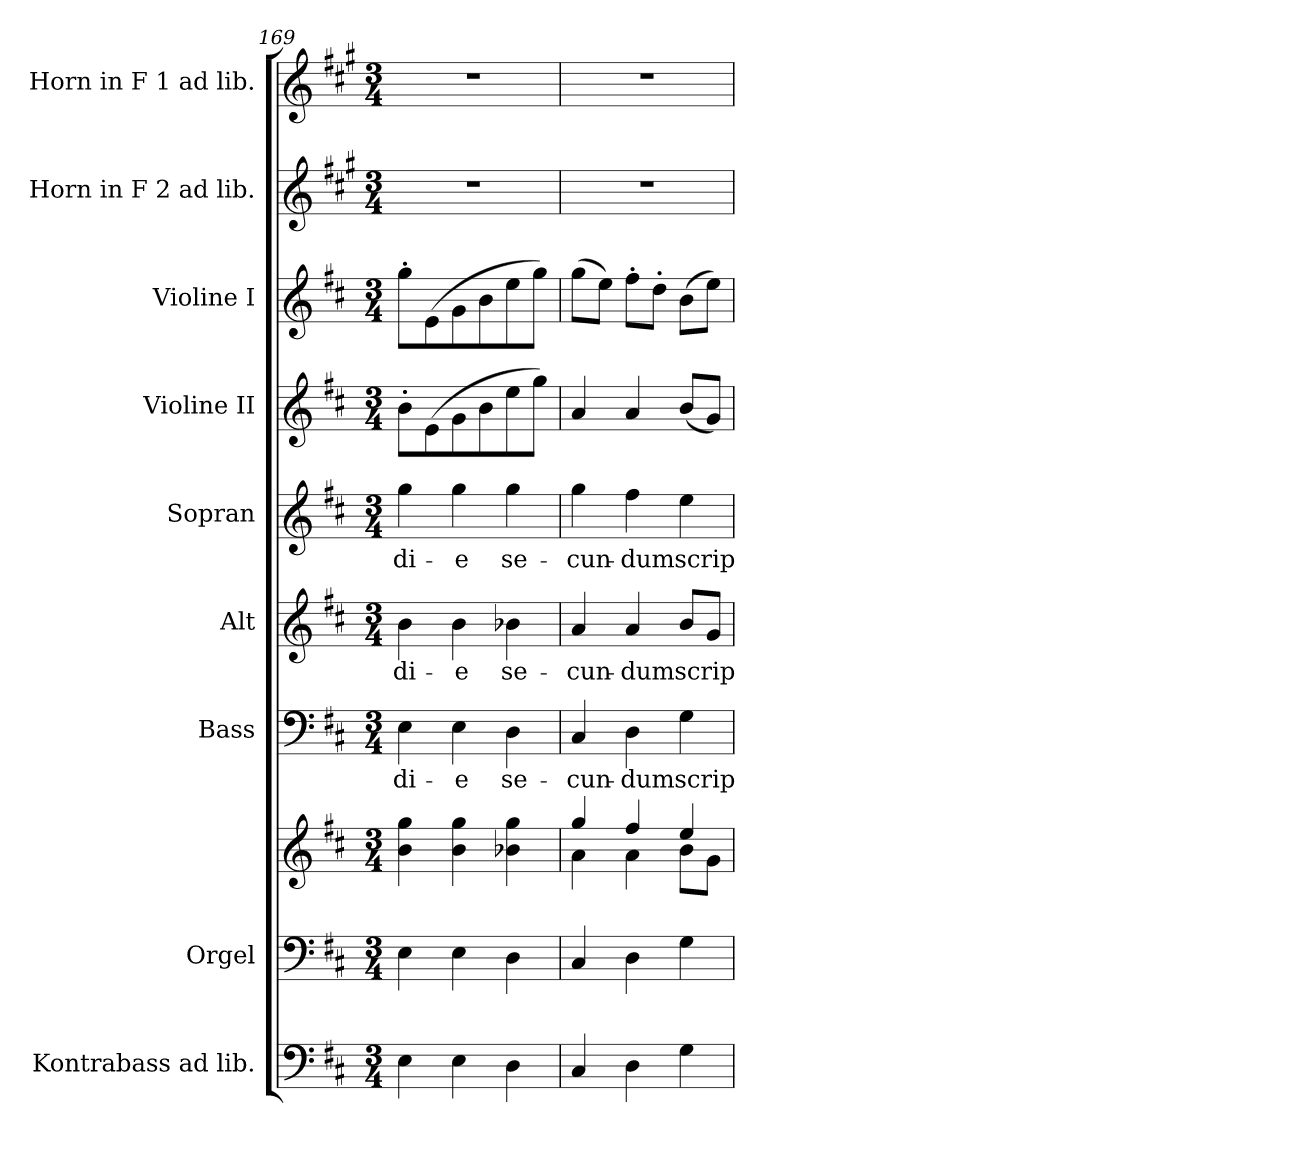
**kern	**kern	**kern	**kern	**text	**kern	**text	**kern	**text	**kern	**kern	**kern	**kern
*part9	*part8	*part8	*part7	*part7	*part6	*part6	*part5	*part5	*part4	*part3	*part2	*part1
*staff10	*staff9	*staff8	*staff7	*staff7	*staff6	*staff6	*staff5	*staff5	*staff4	*staff3	*staff2	*staff1
*I"Kontrabass ad lib.	*I"Orgel	*	*I"Bass	*	*I"Alt	*	*I"Sopran	*	*I"Violine II	*I"Violine I	*I"Horn in F 2 ad lib.	*I"Horn in F 1 ad lib.
*I'Kb.	*I'Org.	*	*I'B.	*	*I'A.	*	*I'S.	*	*I'Vl. II	*I'Vl. I	*	*
*clefF4	*clefF4	*clefG2	*clefF4	*	*clefG2	*	*clefG2	*	*clefG2	*clefG2	*clefG2	*clefG2
*ITrd7c12	*	*	*	*	*	*	*	*	*	*	*ITrd4c7	*ITrd4c7
*k[f#c#]	*k[f#c#]	*k[f#c#]	*k[f#c#]	*	*k[f#c#]	*	*k[f#c#]	*	*k[f#c#]	*k[f#c#]	*k[f#c#]	*k[f#c#]
*D:	*D:	*D:	*D:	*	*D:	*	*D:	*	*D:	*D:	*D:	*D:
*M3/4	*M3/4	*M3/4	*M3/4	*	*M3/4	*	*M3/4	*	*M3/4	*M3/4	*M3/4	*M3/4
=169	=169	=169	=169	=169	=169	=169	=169	=169	=169	=169	=169	=169
!	!	!	!	!LO:LY:b	!	!LO:LY:b	!	!LO:LY:b	!	!	!	!
4EE\	4E\	4b\ 4gg\	4E\	di-	4b\	di-	4gg\	di-	8b'>\L	8gg'>\L	2.r	2.r
.	.	.	.	.	.	.	.	.	(>8e\	(>8e\	.	.
!	!	!	!	!LO:LY:b	!	!LO:LY:b	!	!LO:LY:b	!	!	!	!
4EE\	4E\	4b\ 4gg\	4E\	-e	4b\	-e	4gg\	-e	8g\	8g\	.	.
.	.	.	.	.	.	.	.	.	8b\	8b\	.	.
!	!	!	!	!LO:LY:b	!	!LO:LY:b	!	!LO:LY:b	!	!	!	!
4DD\	4D\	4b-X\ 4gg\	4D\	se-	4b-X\	se-	4gg\	se-	8ee\	8ee\	.	.
.	.	.	.	.	.	.	.	.	8gg\J)	8gg\J)	.	.
=170	=170	=170	=170	=170	=170	=170	=170	=170	=170	=170	=170	=170
*	*	*^	*	*	*	*	*	*	*	*	*	*
!	!	!	!	!	!LO:LY:b	!	!LO:LY:b	!	!LO:LY:b	!	!	!	!
4CC#/	4C#/	4gg/	4a\	4C#/	-cun-	4a/	-cun-	4gg\	-cun-	4a/	(>8gg\L	2.r	2.r
.	.	.	.	.	.	.	.	.	.	.	8ee\J)	.	.
!	!	!	!	!	!LO:LY:b	!	!LO:LY:b	!	!LO:LY:b	!	!	!	!
4DD\	4D\	4ff#/	4a\	4D\	-dum	4a/	-dum	4ff#\	-dum	4a/	8ff#'>\L	.	.
.	.	.	.	.	.	.	.	.	.	.	8dd'>\J	.	.
!	!	!	!	!	!LO:LY:b	!	!LO:LY:b	!	!LO:LY:b	!	!	!	!
4GG\	4G\	4ee/	8b\L	4G\	scrip-	8b/L	scrip-	4ee\	scrip-	(<8b/L	(>8b\L	.	.
.	.	.	8g\J	.	.	8g/J	.	.	.	8g/J)	8ee\J)	.	.
*	*	*v	*v	*	*	*	*	*	*	*	*	*	*
=	=	=	=	=	=	=	=	=	=	=	=	=
*-	*-	*-	*-	*-	*-	*-	*-	*-	*-	*-	*-	*-
